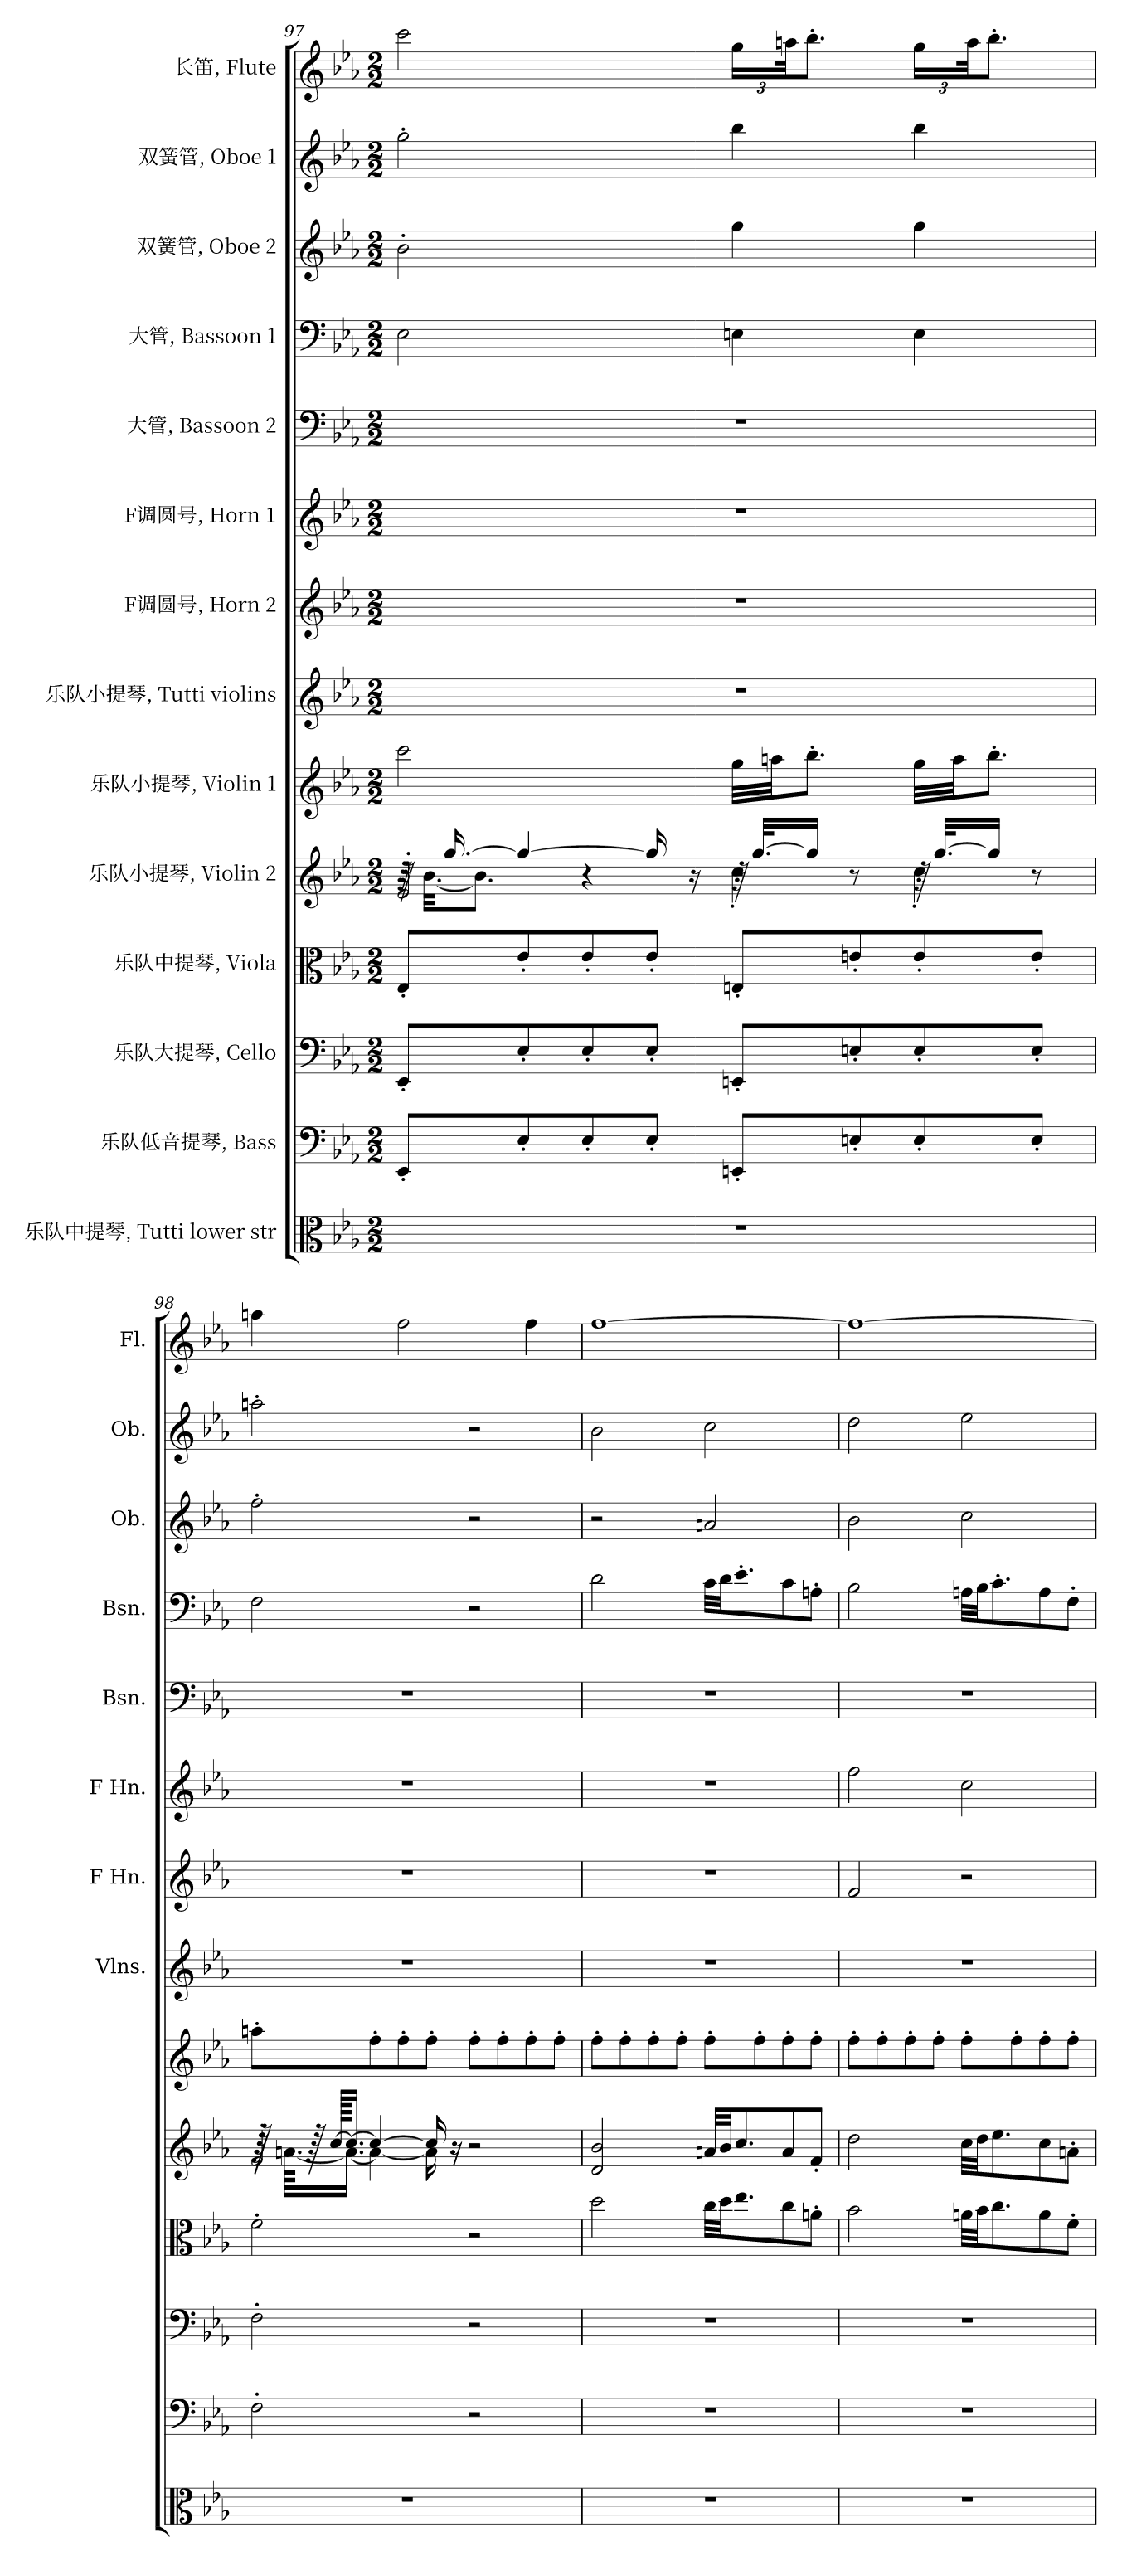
**kern	**kern	**kern	**kern	**kern	**kern	**kern	**kern	**kern	**kern	**kern	**kern	**kern	**kern
*part14	*part13	*part12	*part11	*part10	*part9	*part8	*part7	*part6	*part5	*part4	*part3	*part2	*part1
*staff14	*staff13	*staff12	*staff11	*staff10	*staff9	*staff8	*staff7	*staff6	*staff5	*staff4	*staff3	*staff2	*staff1
*I"乐队中提琴, Tutti lower str	*I"乐队低音提琴, Bass	*I"乐队大提琴, Cello	*I"乐队中提琴, Viola	*I"乐队小提琴, Violin 2	*I"乐队小提琴, Violin 1	*I"乐队小提琴, Tutti violins	*I"F调圆号, Horn 2	*I"F调圆号, Horn 1	*I"大管, Bassoon 2	*I"大管, Bassoon 1	*I"双簧管, Oboe 2	*I"双簧管, Oboe 1	*I"长笛, Flute
*	*	*	*	*	*	*I'Vlns.	*I'F Hn.	*I'F Hn.	*I'Bsn.	*I'Bsn.	*I'Ob.	*I'Ob.	*I'Fl.
!!LO:PB:g=z
*clefC3	*clefF4	*clefF4	*clefC3	*clefG2	*clefG2	*clefG2	*clefG2	*clefG2	*clefF4	*clefF4	*clefG2	*clefG2	*clefG2
*	*ITrd7c12	*	*	*	*	*	*ITrd4c7	*ITrd4c7	*	*	*	*	*
*k[b-e-a-]	*k[b-e-a-]	*k[b-e-a-]	*k[b-e-a-]	*k[b-e-a-]	*k[b-e-a-]	*k[b-e-a-]	*k[b-e-a-d-]	*k[b-e-a-d-]	*k[b-e-a-]	*k[b-e-a-]	*k[b-e-a-]	*k[b-e-a-]	*k[b-e-a-]
*M2/2	*M2/2	*M2/2	*M2/2	*M2/2	*M2/2	*M2/2	*M2/2	*M2/2	*M2/2	*M2/2	*M2/2	*M2/2	*M2/2
=97	=97	=97	=97	=97	=97	=97	=97	=97	=97	=97	=97	=97	=97
*	*	*	*	*^	*	*	*	*	*	*	*	*	*
*	*	*	*	*	*^	*	*	*	*	*	*	*	*	*
1r	8EEE-'/L	8EE-'/L	8E-'/L	32r	64r	2e-'/	2ccc\	1r	1r	1r	1r	2E-\	2b-'\	2gg'\	2ccc\
.	.	.	.	.	[32.b-\KKL	.	.	.	.	.	.	.	.	.	.
.	.	.	.	[16.gg/	.	.	.	.	.	.	.	.	.	.	.
.	.	.	.	.	8.b-\J]	.	.	.	.	.	.	.	.	.	.
.	8EE-'/	8E-'/	8e-'/	4gg/_	.	.	.	.	.	.	.	.	.	.	.
.	8EE-'/	8E-'/	8e-'/	.	4r	.	.	.	.	.	.	.	.	.	.
.	8EE-'/J	8E-'/J	8e-'/J	16gg/]	.	.	.	.	.	.	.	.	.	.	.
.	.	.	.	16r	.	.	.	.	.	.	.	.	.	.	.
*	*	*	*	*	*	*	*	*	*	*	*	*	*	*	*Xbrackettup
.	8EEEn'/L	8EEn'/L	8En'/L	64r	4cc'\	2r	32gg\LLL	.	.	.	.	4En\	4gg\	4bb-\	24gg\LL
.	.	.	.	[32.gg/KLL	.	.	.	.	.	.	.	.	.	.	.
.	.	.	.	.	.	.	32aan\JJ	.	.	.	.	.	.	.	.
.	.	.	.	.	.	.	.	.	.	.	.	.	.	.	48aan\JK
.	.	.	.	16gg/JJ]	.	.	8.bb-'\J	.	.	.	.	.	.	.	8.bb-'\J
.	8EEn'/	8En'/	8en'/	8r	.	.	.	.	.	.	.	.	.	.	.
.	8EE'/	8E'/	8e'/	64r	4cc'\	.	32gg\LLL	.	.	.	.	4E\	4gg\	4bb-\	24gg\LL
.	.	.	.	[32.gg/KLL	.	.	.	.	.	.	.	.	.	.	.
.	.	.	.	.	.	.	32aa\JJ	.	.	.	.	.	.	.	.
.	.	.	.	.	.	.	.	.	.	.	.	.	.	.	48aa\JK
.	.	.	.	16gg/JJ]	.	.	8.bb-'\J	.	.	.	.	.	.	.	8.bb-'\J
.	8EE'/J	8E'/J	8e'/J	8r	.	.	.	.	.	.	.	.	.	.	.
=98	=98	=98	=98	=98	=98	=98	=98	=98	=98	=98	=98	=98	=98	=98	=98
1r	2FF'\	2F'\	2f'\	64r	128r	2f'/	8aan'\L	1r	1r	1r	1r	2F\	2ff'\	2aan'\	4aan\
.	.	.	.	.	[64.an\KKLL	.	.	.	.	.	.	.	.	.	.
.	.	.	.	128r	.	.	.	.	.	.	.	.	.	.	.
.	.	.	.	[128cc/KKKLL	.	.	.	.	.	.	.	.	.	.	.
.	.	.	.	16.cc/JJ_	16.a\JJ_	.	.	.	.	.	.	.	.	.	.
.	.	.	.	4cc/_	4a\_	.	8ff'\	.	.	.	.	.	.	.	.
.	.	.	.	.	.	.	8ff'\	.	.	.	.	.	.	.	2ff\
.	.	.	.	16cc/]	16a\]	.	8ff'\J	.	.	.	.	.	.	.	.
.	.	.	.	16r	16r	.	.	.	.	.	.	.	.	.	.
.	2r	2r	2r	2r	2r	2r	8ff'\L	.	.	.	.	2r	2r	2r	.
.	.	.	.	.	.	.	8ff'\	.	.	.	.	.	.	.	.
*	*	*	*	*	*	*	*	*	*	*	*	*	*	*	*MM152
.	.	.	.	.	.	.	8ff'\	.	.	.	.	.	.	.	4ff\
.	.	.	.	.	.	.	8ff'\J	.	.	.	.	.	.	.	.
*	*	*	*	*v	*v	*v	*	*	*	*	*	*	*	*	*
!!LO:PB:g=z
=99	=99	=99	=99	=99	=99	=99	=99	=99	=99	=99	=99	=99	=99
*	*	*	*	*	*	*	*	*	*	*	*	*	*MM161
1r	1r	1r	2dd\	2d/ 2b-/	8ff'\L	1r	1r	1r	1r	2d\	2r	2b-\	[1ff
.	.	.	.	.	8ff'\	.	.	.	.	.	.	.	.
.	.	.	.	.	8ff'\	.	.	.	.	.	.	.	.
.	.	.	.	.	8ff'\J	.	.	.	.	.	.	.	.
.	.	.	32cc\LLL	32an/LLL	8ff'\L	.	.	.	.	32c\LLL	2an/	2cc\	.
.	.	.	32dd\JJ	32b-/JJ	.	.	.	.	.	32d\JJ	.	.	.
.	.	.	8.ee-\	8.cc/	.	.	.	.	.	8.e-'\	.	.	.
.	.	.	.	.	8ff'\	.	.	.	.	.	.	.	.
.	.	.	8cc\	8a/	8ff'\	.	.	.	.	8c\	.	.	.
.	.	.	8an'\J	8f'/J	8ff'\J	.	.	.	.	8An'\J	.	.	.
=100	=100	=100	=100	=100	=100	=100	=100	=100	=100	=100	=100	=100	=100
*	*	*	*	*	*	*	*	*	*	*	*	*	*MM161
1r	1r	1r	2b-\	2dd\	8ff'\L	1r	2B-/	2b-\	1r	2B-\	2b-\	2dd\	1ff_
.	.	.	.	.	8ff'\	.	.	.	.	.	.	.	.
.	.	.	.	.	8ff'\	.	.	.	.	.	.	.	.
.	.	.	.	.	8ff'\J	.	.	.	.	.	.	.	.
.	.	.	32an\LLL	32cc\LLL	8ff'\L	.	2r	2f\	.	32An\LLL	2cc\	2ee-\	.
.	.	.	32b-\JJ	32dd\JJ	.	.	.	.	.	32B-\JJ	.	.	.
.	.	.	8.cc\	8.ee-\	.	.	.	.	.	8.c'\	.	.	.
.	.	.	.	.	8ff'\	.	.	.	.	.	.	.	.
.	.	.	8a\	8cc\	8ff'\	.	.	.	.	8A\	.	.	.
.	.	.	8f'\J	8an'\J	8ff'\J	.	.	.	.	8F'\J	.	.	.
=	=	=	=	=	=	=	=	=	=	=	=	=	=
*-	*-	*-	*-	*-	*-	*-	*-	*-	*-	*-	*-	*-	*-
